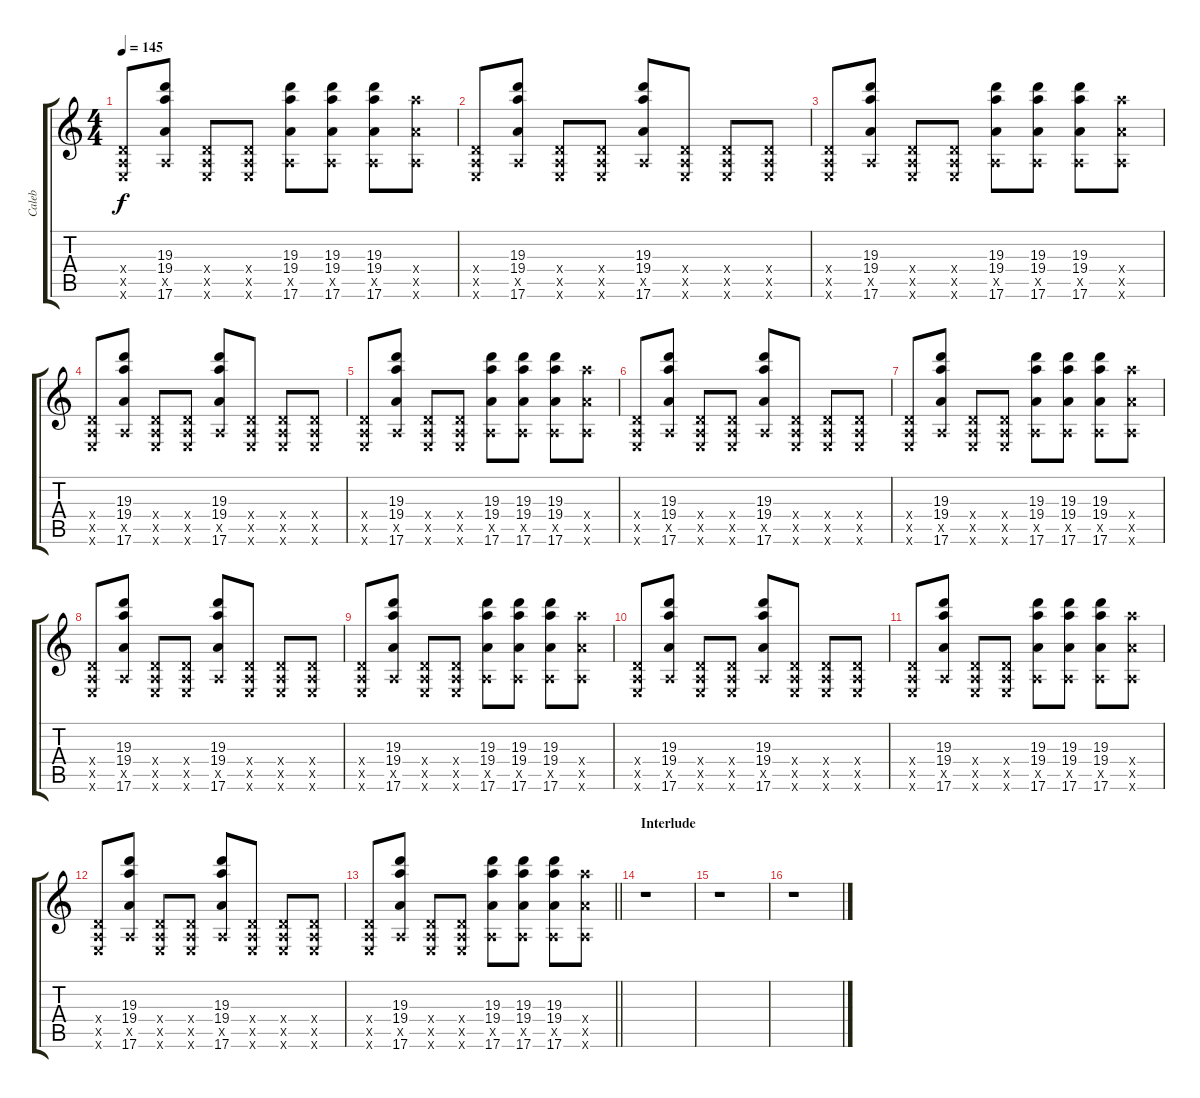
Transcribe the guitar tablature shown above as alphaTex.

\track ("Caleb" "Caleb") {instrument electricguitarclean}
\staff {score tabs}
\tuning (E4 B3 G3 D3 A2 E2) {hide}
\ts (4 4)
\tempo 145
\clef g2
\ks c
(0.4{x} 0.5{x} 0.6{x}).8{dy f} (19.3 19.4 0.5{x} 17.6).8 (0.4{x} 0.5{x} 0.6{x}).8 (0.4{x} 0.5{x} 0.6{x}).8 (19.3 19.4 0.5{x} 17.6).8 (19.3 19.4 0.5{x} 17.6).8 (19.3 19.4 0.5{x} 17.6).8 (19.4{x} 0.5{x} 17.6{x}).8 |
(0.4{x} 0.5{x} 0.6{x}).8 (19.3 19.4 0.5{x} 17.6).8 (0.4{x} 0.5{x} 0.6{x}).8 (0.4{x} 0.5{x} 0.6{x}).8 (19.3 19.4 0.5{x} 17.6).8 (0.4{x} 0.5{x} 0.6{x}).8 (0.4{x} 0.5{x} 0.6{x}).8 (0.4{x} 0.5{x} 0.6{x}).8 |
(0.4{x} 0.5{x} 0.6{x}).8 (19.3 19.4 0.5{x} 17.6).8 (0.4{x} 0.5{x} 0.6{x}).8 (0.4{x} 0.5{x} 0.6{x}).8 (19.3 19.4 0.5{x} 17.6).8 (19.3 19.4 0.5{x} 17.6).8 (19.3 19.4 0.5{x} 17.6).8 (19.4{x} 0.5{x} 17.6{x}).8 |
(0.4{x} 0.5{x} 0.6{x}).8 (19.3 19.4 0.5{x} 17.6).8 (0.4{x} 0.5{x} 0.6{x}).8 (0.4{x} 0.5{x} 0.6{x}).8 (19.3 19.4 0.5{x} 17.6).8 (0.4{x} 0.5{x} 0.6{x}).8 (0.4{x} 0.5{x} 0.6{x}).8 (0.4{x} 0.5{x} 0.6{x}).8 |
(0.4{x} 0.5{x} 0.6{x}).8 (19.3 19.4 0.5{x} 17.6).8 (0.4{x} 0.5{x} 0.6{x}).8 (0.4{x} 0.5{x} 0.6{x}).8 (19.3 19.4 0.5{x} 17.6).8 (19.3 19.4 0.5{x} 17.6).8 (19.3 19.4 0.5{x} 17.6).8 (19.4{x} 0.5{x} 17.6{x}).8 |
(0.4{x} 0.5{x} 0.6{x}).8 (19.3 19.4 0.5{x} 17.6).8 (0.4{x} 0.5{x} 0.6{x}).8 (0.4{x} 0.5{x} 0.6{x}).8 (19.3 19.4 0.5{x} 17.6).8 (0.4{x} 0.5{x} 0.6{x}).8 (0.4{x} 0.5{x} 0.6{x}).8 (0.4{x} 0.5{x} 0.6{x}).8 |
(0.4{x} 0.5{x} 0.6{x}).8 (19.3 19.4 0.5{x} 17.6).8 (0.4{x} 0.5{x} 0.6{x}).8 (0.4{x} 0.5{x} 0.6{x}).8 (19.3 19.4 0.5{x} 17.6).8 (19.3 19.4 0.5{x} 17.6).8 (19.3 19.4 0.5{x} 17.6).8 (19.4{x} 0.5{x} 17.6{x}).8 |
(0.4{x} 0.5{x} 0.6{x}).8 (19.3 19.4 0.5{x} 17.6).8 (0.4{x} 0.5{x} 0.6{x}).8 (0.4{x} 0.5{x} 0.6{x}).8 (19.3 19.4 0.5{x} 17.6).8 (0.4{x} 0.5{x} 0.6{x}).8 (0.4{x} 0.5{x} 0.6{x}).8 (0.4{x} 0.5{x} 0.6{x}).8 |
(0.4{x} 0.5{x} 0.6{x}).8 (19.3 19.4 0.5{x} 17.6).8 (0.4{x} 0.5{x} 0.6{x}).8 (0.4{x} 0.5{x} 0.6{x}).8 (19.3 19.4 0.5{x} 17.6).8 (19.3 19.4 0.5{x} 17.6).8 (19.3 19.4 0.5{x} 17.6).8 (19.4{x} 0.5{x} 17.6{x}).8 |
(0.4{x} 0.5{x} 0.6{x}).8 (19.3 19.4 0.5{x} 17.6).8 (0.4{x} 0.5{x} 0.6{x}).8 (0.4{x} 0.5{x} 0.6{x}).8 (19.3 19.4 0.5{x} 17.6).8 (0.4{x} 0.5{x} 0.6{x}).8 (0.4{x} 0.5{x} 0.6{x}).8 (0.4{x} 0.5{x} 0.6{x}).8 |
(0.4{x} 0.5{x} 0.6{x}).8 (19.3 19.4 0.5{x} 17.6).8 (0.4{x} 0.5{x} 0.6{x}).8 (0.4{x} 0.5{x} 0.6{x}).8 (19.3 19.4 0.5{x} 17.6).8 (19.3 19.4 0.5{x} 17.6).8 (19.3 19.4 0.5{x} 17.6).8 (19.4{x} 0.5{x} 17.6{x}).8 |
(0.4{x} 0.5{x} 0.6{x}).8 (19.3 19.4 0.5{x} 17.6).8 (0.4{x} 0.5{x} 0.6{x}).8 (0.4{x} 0.5{x} 0.6{x}).8 (19.3 19.4 0.5{x} 17.6).8 (0.4{x} 0.5{x} 0.6{x}).8 (0.4{x} 0.5{x} 0.6{x}).8 (0.4{x} 0.5{x} 0.6{x}).8 |
\barLineRight lightlight
(0.4{x} 0.5{x} 0.6{x}).8 (19.3 19.4 0.5{x} 17.6).8 (0.4{x} 0.5{x} 0.6{x}).8 (0.4{x} 0.5{x} 0.6{x}).8 (19.3 19.4 0.5{x} 17.6).8 (19.3 19.4 0.5{x} 17.6).8 (19.3 19.4 0.5{x} 17.6).8 (19.4{x} 0.5{x} 17.6{x}).8 |
\section ("" "Interlude")
r.1 |
r.1 |
r.1
